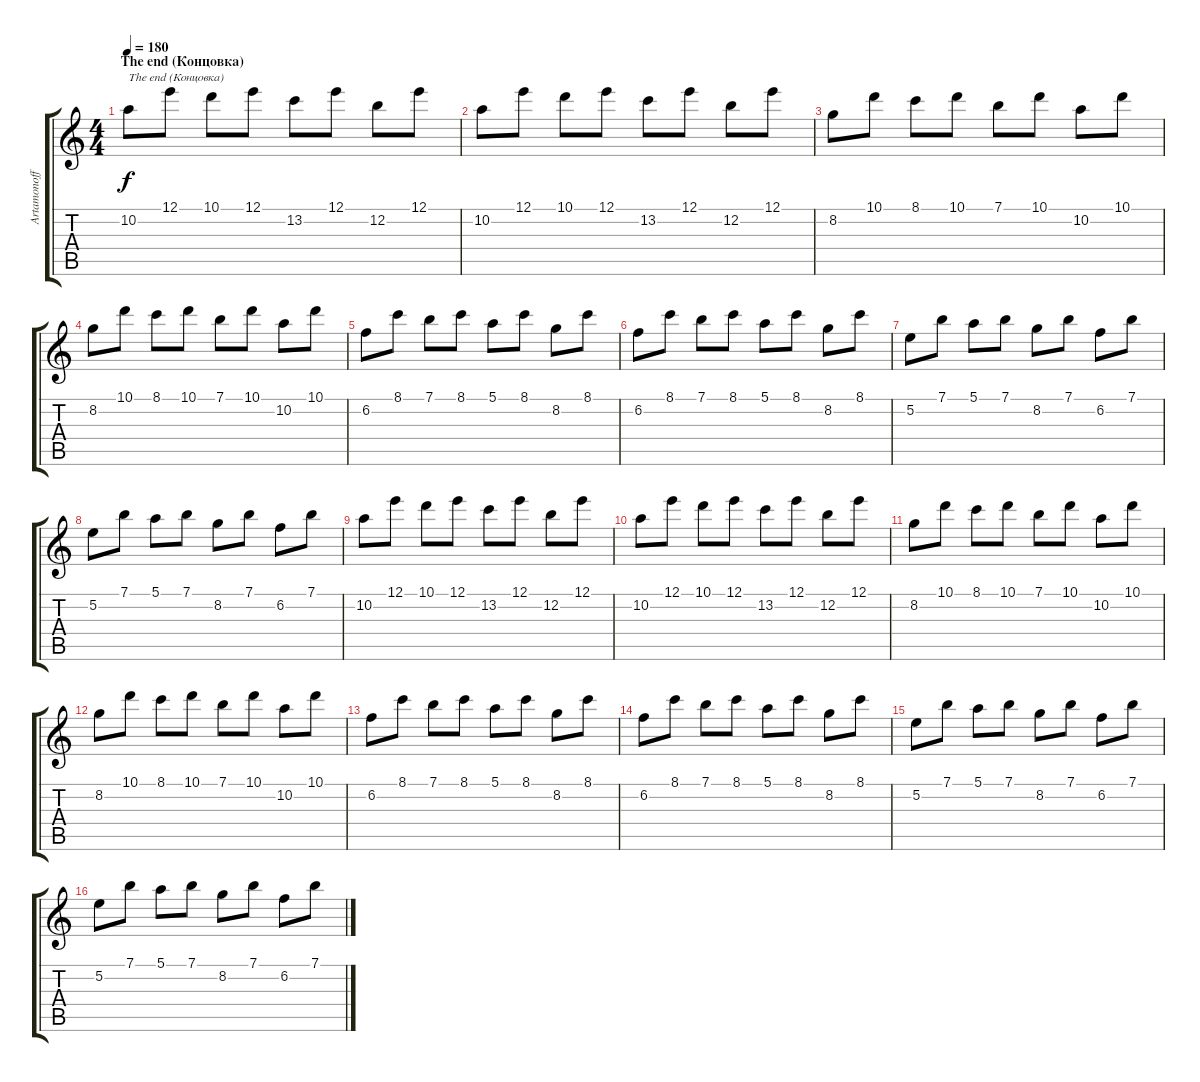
\track ("Artamonoff Sanya" "Artamonoff") {instrument distortionguitar}
\staff {score tabs}
\tuning (E4 B3 G3 D3 A2 E2) {hide}
\ts (4 4)
\section ("" "The end (Концовка)")
\tempo 180
\clef g2
\ks c
10.2.8{txt "The end (Концовка)" dy f} 12.1.8 10.1.8 12.1.8 13.2.8 12.1.8 12.2.8 12.1.8 |
10.2.8 12.1.8 10.1.8 12.1.8 13.2.8 12.1.8 12.2.8 12.1.8 |
8.2.8 10.1.8 8.1.8 10.1.8 7.1.8 10.1.8 10.2.8 10.1.8 |
8.2.8 10.1.8 8.1.8 10.1.8 7.1.8 10.1.8 10.2.8 10.1.8 |
6.2.8 8.1.8 7.1.8 8.1.8 5.1.8 8.1.8 8.2.8 8.1.8 |
6.2.8 8.1.8 7.1.8 8.1.8 5.1.8 8.1.8 8.2.8 8.1.8 |
5.2.8 7.1.8 5.1.8 7.1.8 8.2.8 7.1.8 6.2.8 7.1.8 |
5.2.8 7.1.8 5.1.8 7.1.8 8.2.8 7.1.8 6.2.8 7.1.8 |
10.2.8 12.1.8 10.1.8 12.1.8 13.2.8 12.1.8 12.2.8 12.1.8 |
10.2.8 12.1.8 10.1.8 12.1.8 13.2.8 12.1.8 12.2.8 12.1.8 |
8.2.8 10.1.8 8.1.8 10.1.8 7.1.8 10.1.8 10.2.8 10.1.8 |
8.2.8 10.1.8 8.1.8 10.1.8 7.1.8 10.1.8 10.2.8 10.1.8 |
6.2.8 8.1.8 7.1.8 8.1.8 5.1.8 8.1.8 8.2.8 8.1.8 |
6.2.8 8.1.8 7.1.8 8.1.8 5.1.8 8.1.8 8.2.8 8.1.8 |
5.2.8 7.1.8 5.1.8 7.1.8 8.2.8 7.1.8 6.2.8 7.1.8 |
5.2.8 7.1.8 5.1.8 7.1.8 8.2.8 7.1.8 6.2.8 7.1.8
